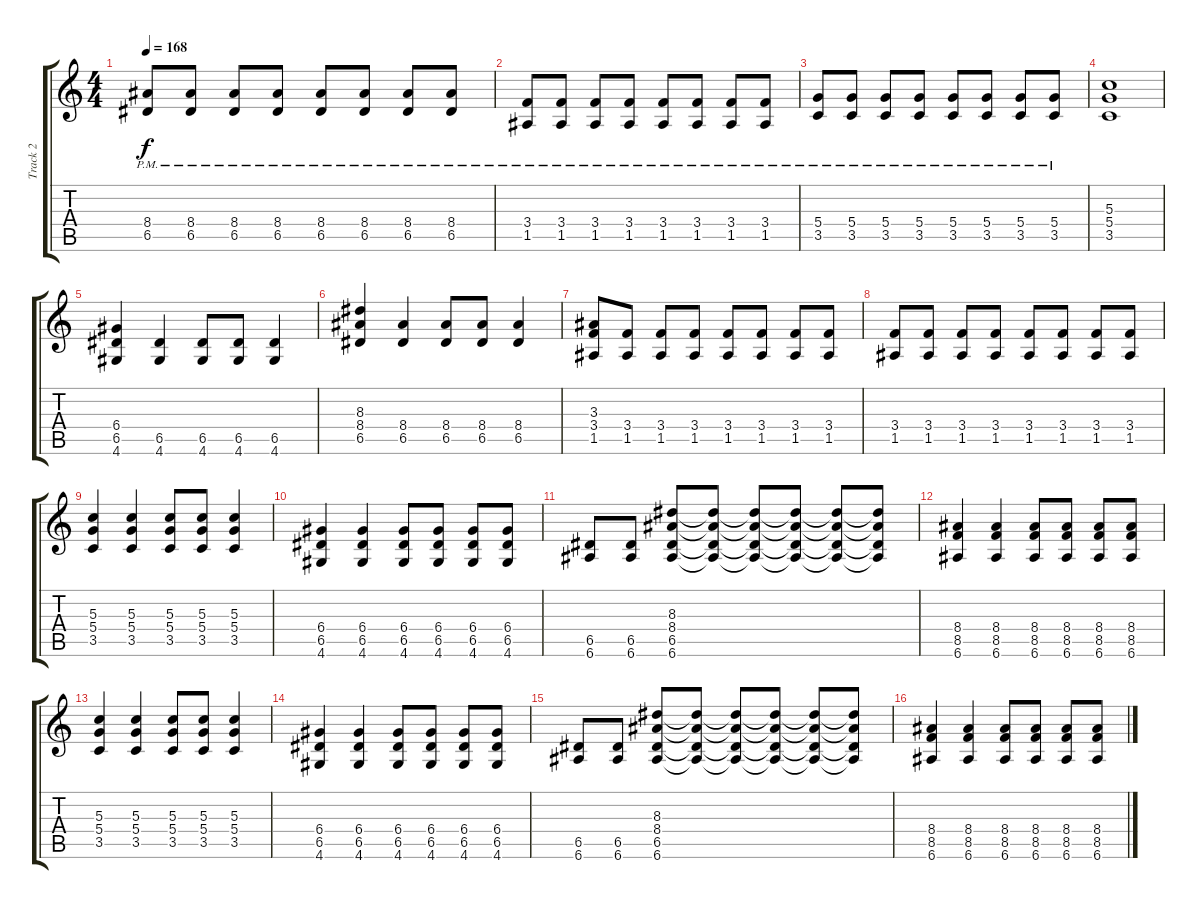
\track ("Track 2" "Track 2") {instrument distortionguitar}
\staff {score tabs}
\tuning (E4 B3 G3 D3 A2 E2) {hide}
\ts (4 4)
\tempo 168
\clef g2
\ks c
(8.4{pm} 6.5{pm}).8{dy f} (8.4{pm} 6.5{pm}).8 (8.4{pm} 6.5{pm}).8 (8.4{pm} 6.5{pm}).8 (8.4{pm} 6.5{pm}).8 (8.4{pm} 6.5{pm}).8 (8.4{pm} 6.5{pm}).8 (8.4{pm} 6.5{pm}).8 |
(3.4{pm} 1.5{pm}).8 (3.4{pm} 1.5{pm}).8 (3.4{pm} 1.5{pm}).8 (3.4{pm} 1.5{pm}).8 (3.4{pm} 1.5{pm}).8 (3.4{pm} 1.5{pm}).8 (3.4{pm} 1.5{pm}).8 (3.4{pm} 1.5{pm}).8 |
(5.4{pm} 3.5{pm}).8 (5.4{pm} 3.5{pm}).8 (5.4{pm} 3.5{pm}).8 (5.4{pm} 3.5{pm}).8 (5.4{pm} 3.5{pm}).8 (5.4{pm} 3.5{pm}).8 (5.4{pm} 3.5{pm}).8 (5.4{pm} 3.5{pm}).8 |
(5.3 5.4 3.5).1 |
(6.4 6.5 4.6).4 (6.5 4.6).4 (6.5 4.6).8 (6.5 4.6).8 (6.5 4.6).4 |
(8.3 8.4 6.5).4 (8.4 6.5).4 (8.4 6.5).8 (8.4 6.5).8 (8.4 6.5).4 |
(3.3 3.4 1.5).8 (3.4 1.5).8 (3.4 1.5).8 (3.4 1.5).8 (3.4 1.5).8 (3.4 1.5).8 (3.4 1.5).8 (3.4 1.5).8 |
(3.4 1.5).8 (3.4 1.5).8 (3.4 1.5).8 (3.4 1.5).8 (3.4 1.5).8 (3.4 1.5).8 (3.4 1.5).8 (3.4 1.5).8 |
(5.3 5.4 3.5).4 (5.3 5.4 3.5).4 (5.3 5.4 3.5).8 (5.3 5.4 3.5).8 (5.3 5.4 3.5).4 |
(6.4 6.5 4.6).4 (6.4 6.5 4.6).4 (6.4 6.5 4.6).8 (6.4 6.5 4.6).8 (6.4 6.5 4.6).8 (6.4 6.5 4.6).8 |
(6.5 6.6).8 (6.5 6.6).8 (8.3 8.4 6.5 6.6).8 (8.3{t} 8.4{t} 6.5{t} 6.6{t}).8 (8.3{t} 8.4{t} 6.5{t} 6.6{t}).8 (8.3{t} 8.4{t} 6.5{t} 6.6{t}).8 (8.3{t} 8.4{t} 6.5{t} 6.6{t}).8 (8.3{t} 8.4{t} 6.5{t} 6.6{t}).8 |
(8.4 8.5 6.6).4 (8.4 8.5 6.6).4 (8.4 8.5 6.6).8 (8.4 8.5 6.6).8 (8.4 8.5 6.6).8 (8.4 8.5 6.6).8 |
(5.3 5.4 3.5).4 (5.3 5.4 3.5).4 (5.3 5.4 3.5).8 (5.3 5.4 3.5).8 (5.3 5.4 3.5).4 |
(6.4 6.5 4.6).4 (6.4 6.5 4.6).4 (6.4 6.5 4.6).8 (6.4 6.5 4.6).8 (6.4 6.5 4.6).8 (6.4 6.5 4.6).8 |
(6.5 6.6).8 (6.5 6.6).8 (8.3 8.4 6.5 6.6).8 (8.3{t} 8.4{t} 6.5{t} 6.6{t}).8 (8.3{t} 8.4{t} 6.5{t} 6.6{t}).8 (8.3{t} 8.4{t} 6.5{t} 6.6{t}).8 (8.3{t} 8.4{t} 6.5{t} 6.6{t}).8 (8.3{t} 8.4{t} 6.5{t} 6.6{t}).8 |
(8.4 8.5 6.6).4 (8.4 8.5 6.6).4 (8.4 8.5 6.6).8 (8.4 8.5 6.6).8 (8.4 8.5 6.6).8 (8.4 8.5 6.6).8
